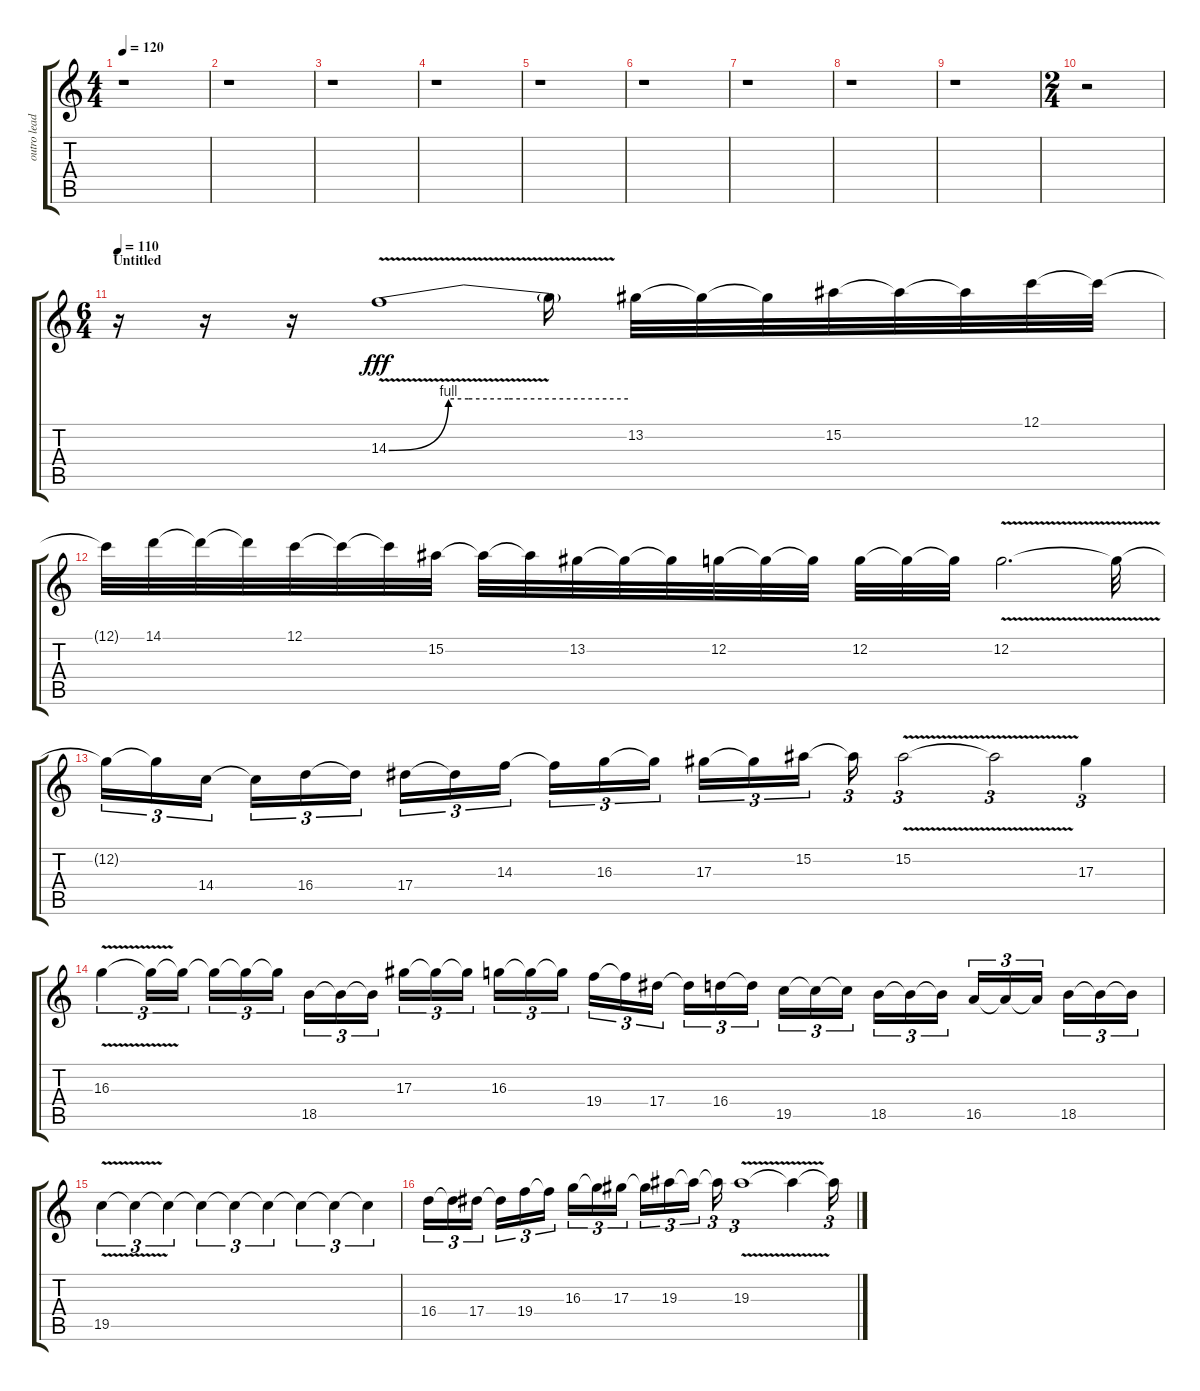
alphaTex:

\track ("outro lead" "outro lead") {instrument overdrivenguitar}
\staff {score tabs}
\tuning (C4 G3 Eb3 Bb2 F2 C2) {hide}
\ts (4 4)
\tempo 120
\clef g2
\ks c
r.1{dy fff} |
r.1 |
r.1 |
r.1 |
r.1 |
r.1 |
r.1 |
r.1 |
r.1 |
\ts (2 4)
r.2 |
\ts (6 4)
\section ("" "Untitled")
\tempo 110
r.16 r.16 r.16 14.3{be (custom 0 0 15 4 20 4 30 4 60 4) v}.1 14.3{t}.16 13.2.32 13.2{t}.32 13.2{t}.32 15.2.32 15.2{t}.32 15.2{t}.32 12.1.32 12.1{t}.32 |
12.1{t}.32 14.1.32 14.1{t}.32 14.1{t}.32 12.1.32 12.1{t}.32 12.1{t}.32 15.2.32 15.2{t}.32 15.2{t}.32 13.2.32 13.2{t}.32 13.2{t}.32 12.2.32 12.2{t}.32 12.2{t}.32 12.2.32 12.2{t}.32 12.2{t}.32 12.2{v}.2{d} 12.2{t}.32 |
12.2{t}.16{tu (3 2)} 12.2{t}.16{tu (3 2)} 14.4.16{tu (3 2)} 14.4{t}.16{tu (3 2)} 16.4.16{tu (3 2)} 16.4{t}.16{tu (3 2)} 17.4.16{tu (3 2)} 17.4{t}.16{tu (3 2)} 14.3.16{tu (3 2)} 14.3{t}.16{tu (3 2)} 16.3.16{tu (3 2)} 16.3{t}.16{tu (3 2)} 17.3.16{tu (3 2)} 17.3{t}.16{tu (3 2)} 15.2.16{tu (3 2)} 15.2{t}.16{tu (3 2)} 15.2{v}.2{tu (3 2)} 15.2{t}.2{tu (3 2)} 17.3.4{tu (3 2)} |
16.3{v}.4{tu (3 2)} 16.3{t}.16{tu (3 2)} 16.3{t}.16{tu (3 2)} 16.3{t}.16{tu (3 2)} 16.3{t}.16{tu (3 2)} 16.3{t}.16{tu (3 2)} 18.5.16{tu (3 2)} 18.5{t}.16{tu (3 2)} 18.5{t}.16{tu (3 2)} 17.3.16{tu (3 2)} 17.3{t}.16{tu (3 2)} 17.3{t}.16{tu (3 2)} 16.3.16{tu (3 2)} 16.3{t}.16{tu (3 2)} 16.3{t}.16{tu (3 2)} 19.4.16{tu (3 2)} 19.4{t}.16{tu (3 2)} 17.4.16{tu (3 2)} 17.4{t}.16{tu (3 2)} 16.4.16{tu (3 2)} 16.4{t}.16{tu (3 2)} 19.5.16{tu (3 2)} 19.5{t}.16{tu (3 2)} 19.5{t}.16{tu (3 2)} 18.5.16{tu (3 2)} 18.5{t}.16{tu (3 2)} 18.5{t}.16{tu (3 2)} 16.5.16{tu (3 2)} 16.5{t}.16{tu (3 2)} 16.5{t}.16{tu (3 2)} 18.5.16{tu (3 2)} 18.5{t}.16{tu (3 2)} 18.5{t}.16{tu (3 2)} |
19.5{v}.4{tu (3 2)} 19.5{t}.4{tu (3 2)} 19.5{t}.4{tu (3 2)} 19.5{t}.4{tu (3 2)} 19.5{t}.4{tu (3 2)} 19.5{t}.4{tu (3 2)} 19.5{t}.4{tu (3 2)} 19.5{t}.4{tu (3 2)} 19.5{t}.4{tu (3 2)} |
16.4.16{tu (3 2)} 16.4{t}.16{tu (3 2)} 17.4.16{tu (3 2)} 17.4{t}.16{tu (3 2)} 19.4.16{tu (3 2)} 19.4{t}.16{tu (3 2)} 16.3.16{tu (3 2)} 16.3{t}.16{tu (3 2)} 17.3.16{tu (3 2)} 17.3{t}.16{tu (3 2)} 19.3.16{tu (3 2)} 19.3{t}.16{tu (3 2)} 19.3{t}.16{tu (3 2)} 19.3{v}.1{tu (3 2)} 19.3{t}.4 19.3{t}.16{tu (3 2)}
